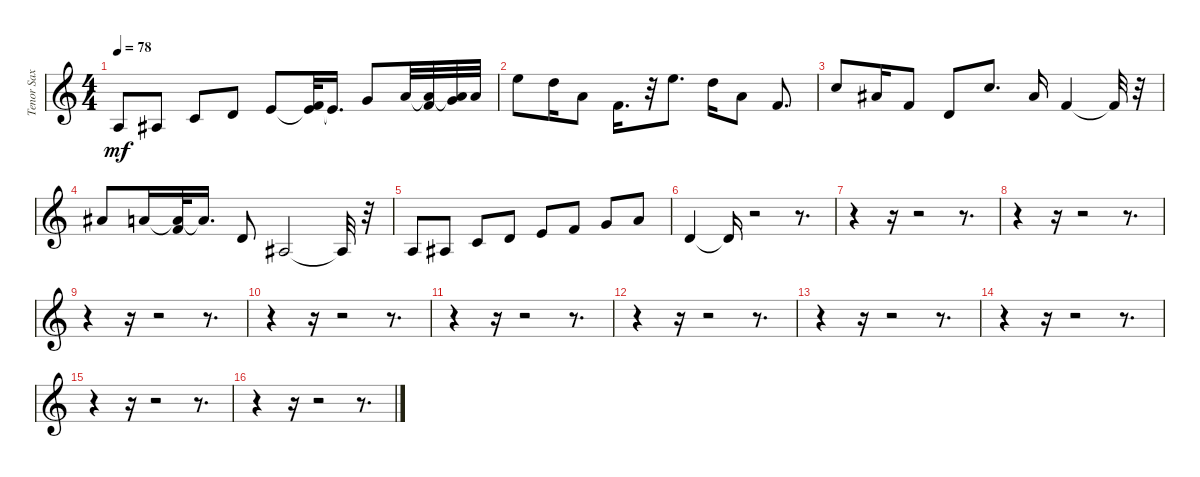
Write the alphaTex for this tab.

\track ("Tenor Sax           " "Tenor Sax ") {instrument tenorsax}
\staff {score}
\tuning (E4 B3 G3 D3 A2 E2 B1) {hide}
\ts (4 4)
\tempo 78
\clef g2
\ks c
2.3.8{dy mf} 3.3.8 1.2.8 3.2.8 0.1.8 (0.1{t} 6.2).32 0.1{t}.16{d} 3.1.8 5.1.32 (5.1{t} 6.2).32 (5.1{t} 8.2).32 5.1.32 |
12.1.8 10.1.16 5.1.8 1.1.16{d} r.32 12.1.8{d} 10.1.16 5.1.8 1.1.8{d} |
8.1.8 6.1.16 1.1.8 3.2.8 8.1.8{d} 6.1.16 1.1.4 1.1{t}.32 r.32 |
6.1.8 5.1.16 (5.1{t} 6.2).32 5.1{t}.16{d} 3.2.8 3.3.2 3.3{t}.32 r.32 |
2.3.8 3.3.8 1.2.8 3.2.8 0.1.8 1.1.8 3.1.8 5.1.8 |
3.2.4 3.2{t}.16 r.2 r.8{d} |
r.4 r.16 r.2 r.8{d} |
r.4 r.16 r.2 r.8{d} |
r.4 r.16 r.2 r.8{d} |
r.4 r.16 r.2 r.8{d} |
r.4 r.16 r.2 r.8{d} |
r.4 r.16 r.2 r.8{d} |
r.4 r.16 r.2 r.8{d} |
r.4 r.16 r.2 r.8{d} |
r.4 r.16 r.2 r.8{d} |
r.4 r.16 r.2 r.8{d}
